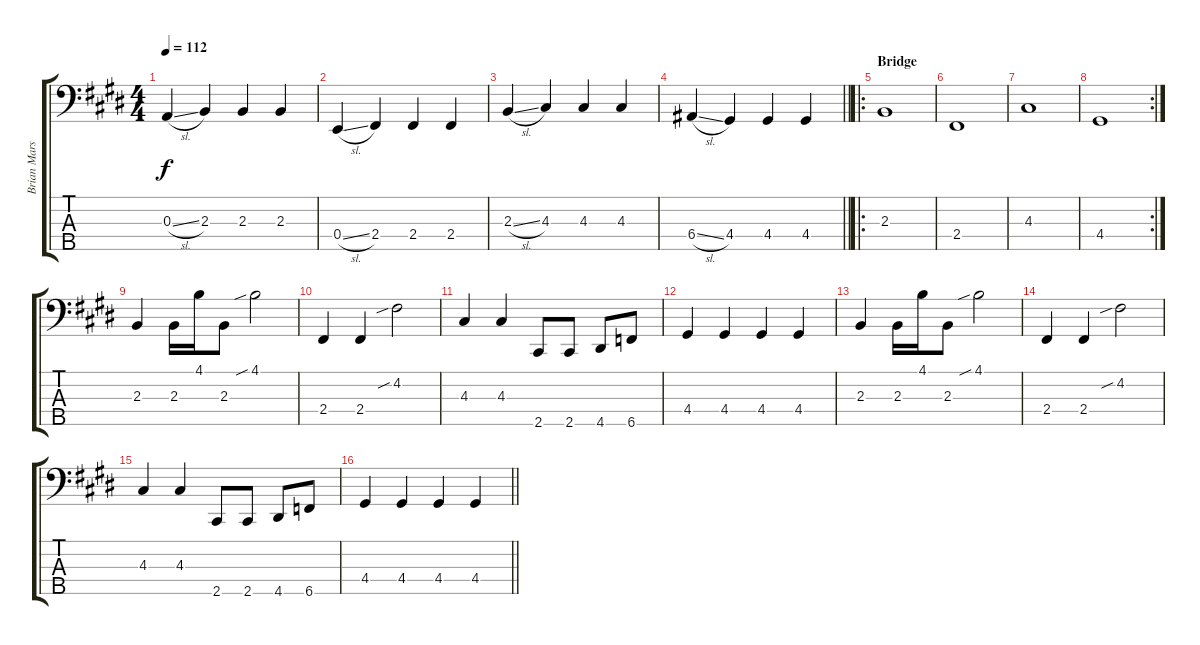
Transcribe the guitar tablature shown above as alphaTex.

\track ("Brian Marshall" "Brian Mars") {instrument electricbassfinger}
\staff {score tabs}
\tuning (G2 D2 A1 E1 B0) {hide}
\ts (4 4)
\tempo 112
\clef f4
\ks c#minor
0.3{sl}.4{dy f} 2.3.4 2.3.4 2.3.4 |
0.4{sl}.4 2.4.4 2.4.4 2.4.4 |
2.3{sl}.4 4.3.4 4.3.4 4.3.4 |
\barLineRight lightlight
6.4{sl}.4 4.4.4 4.4.4 4.4.4 |
\ro
\section ("" "Bridge")
2.3.1 |
2.4.1 |
4.3.1 |
\rc 2
4.4.1 |
2.3.4 2.3.16 4.1.16 2.3.8 4.1{sib}.2 |
2.4.4 2.4.4 4.2{sib}.2 |
4.3.4 4.3.4 2.5.8 2.5.8 4.5.8 6.5.8 |
4.4.4 4.4.4 4.4.4 4.4.4 |
2.3.4 2.3.16 4.1.16 2.3.8 4.1{sib}.2 |
2.4.4 2.4.4 4.2{sib}.2 |
4.3.4 4.3.4 2.5.8 2.5.8 4.5.8 6.5.8 |
\barLineRight lightlight
4.4.4 4.4.4 4.4.4 4.4.4
